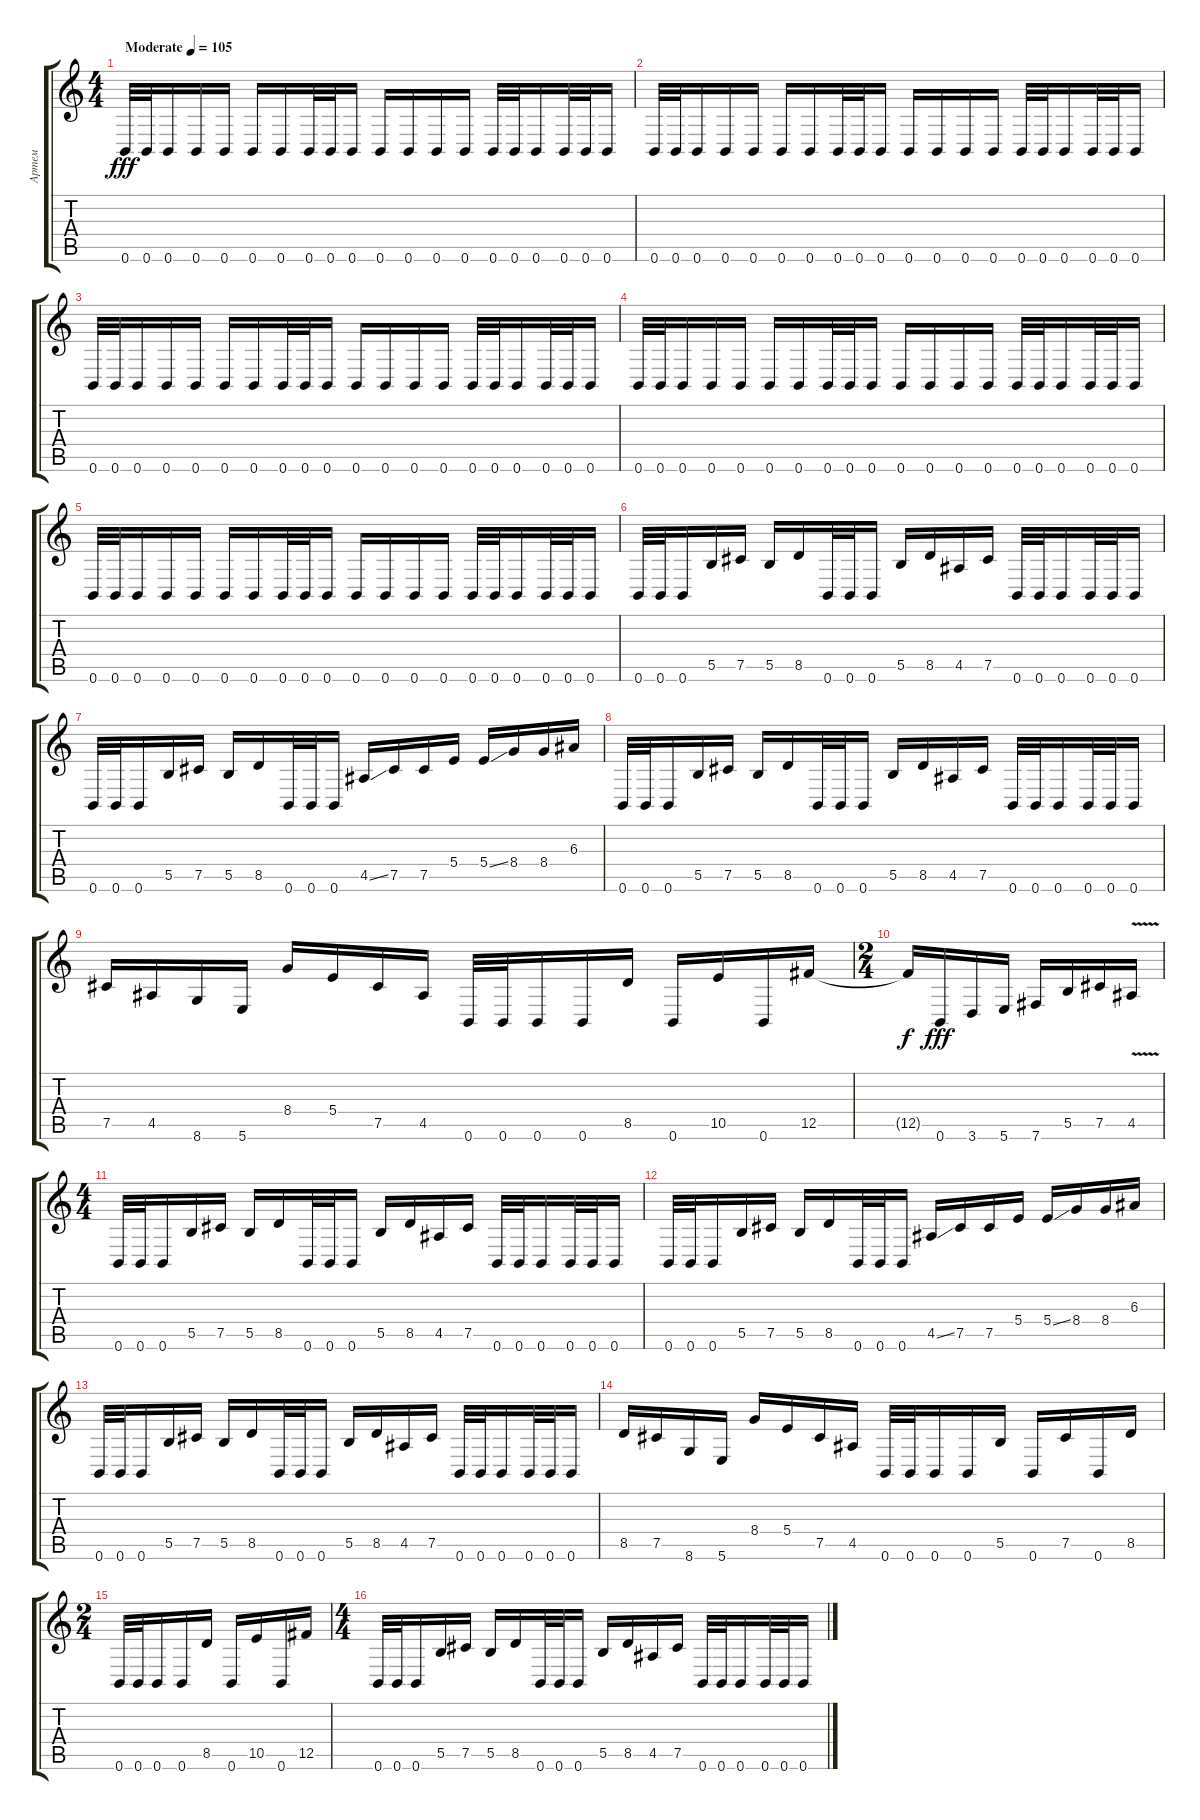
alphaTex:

\track ("Артем" "Артем") {instrument overdrivenguitar}
\staff {score tabs}
\tuning (Db4 Ab3 E3 B2 Gb2 B1) {hide}
\ts (4 4)
\tempo (105 "Moderate")
\clef g2
\ks c
0.6.32{dy fff volume 0 instrument overdrivenguitar} 0.6.32{volume 13} 0.6.16 0.6.16 0.6.16 0.6.16 0.6.16 0.6.32 0.6.32 0.6.16 0.6.16 0.6.16 0.6.16 0.6.16 0.6.32 0.6.32 0.6.16 0.6.32 0.6.32 0.6.16 |
0.6.32 0.6.32 0.6.16 0.6.16 0.6.16 0.6.16 0.6.16 0.6.32 0.6.32 0.6.16 0.6.16 0.6.16 0.6.16 0.6.16 0.6.32 0.6.32 0.6.16 0.6.32 0.6.32 0.6.16 |
0.6.32 0.6.32 0.6.16 0.6.16 0.6.16 0.6.16 0.6.16 0.6.32 0.6.32 0.6.16 0.6.16 0.6.16 0.6.16 0.6.16 0.6.32 0.6.32 0.6.16 0.6.32 0.6.32 0.6.16 |
0.6.32 0.6.32 0.6.16 0.6.16 0.6.16 0.6.16 0.6.16 0.6.32 0.6.32 0.6.16 0.6.16 0.6.16 0.6.16 0.6.16 0.6.32 0.6.32 0.6.16 0.6.32 0.6.32 0.6.16 |
0.6.32 0.6.32 0.6.16 0.6.16 0.6.16 0.6.16 0.6.16 0.6.32 0.6.32 0.6.16 0.6.16 0.6.16 0.6.16 0.6.16 0.6.32 0.6.32 0.6.16 0.6.32 0.6.32 0.6.16 |
0.6.32 0.6.32 0.6.16 5.5.16 7.5.16 5.5.16 8.5.16 0.6.32 0.6.32 0.6.16 5.5.16 8.5.16 4.5.16 7.5.16 0.6.32 0.6.32 0.6.16 0.6.32 0.6.32 0.6.16 |
0.6.32 0.6.32 0.6.16 5.5.16 7.5.16 5.5.16 8.5.16 0.6.32 0.6.32 0.6.16 4.5{ss}.16 7.5.16 7.5.16 5.4.16 5.4{ss}.16 8.4.16 8.4.16 6.3.16 |
0.6.32 0.6.32 0.6.16 5.5.16 7.5.16 5.5.16 8.5.16 0.6.32 0.6.32 0.6.16 5.5.16 8.5.16 4.5.16 7.5.16 0.6.32 0.6.32 0.6.16 0.6.32 0.6.32 0.6.16 |
7.5.16 4.5.16 8.6.16 5.6.16 8.4.16 5.4.16 7.5.16 4.5.16 0.6.32 0.6.32 0.6.16 0.6.16 8.5.16 0.6.16 10.5.16 0.6.16 12.5.16 |
\ts (2 4)
12.5{t}.16{dy f} 0.6.16{dy fff} 3.6.16 5.6.16 7.6.16 5.5.16 7.5.16 4.5{v}.16 |
\ts (4 4)
0.6.32 0.6.32 0.6.16 5.5.16 7.5.16 5.5.16 8.5.16 0.6.32 0.6.32 0.6.16 5.5.16 8.5.16 4.5.16 7.5.16 0.6.32 0.6.32 0.6.16 0.6.32 0.6.32 0.6.16 |
0.6.32 0.6.32 0.6.16 5.5.16 7.5.16 5.5.16 8.5.16 0.6.32 0.6.32 0.6.16 4.5{ss}.16 7.5.16 7.5.16 5.4.16 5.4{ss}.16 8.4.16 8.4.16 6.3.16 |
0.6.32 0.6.32 0.6.16 5.5.16 7.5.16 5.5.16 8.5.16 0.6.32 0.6.32 0.6.16 5.5.16 8.5.16 4.5.16 7.5.16 0.6.32 0.6.32 0.6.16 0.6.32 0.6.32 0.6.16 |
8.5.16 7.5.16 8.6.16 5.6.16 8.4.16 5.4.16 7.5.16 4.5.16 0.6.32 0.6.32 0.6.16 0.6.16 5.5.16 0.6.16 7.5.16 0.6.16 8.5.16 |
\ts (2 4)
0.6.32 0.6.32 0.6.16 0.6.16 8.5.16 0.6.16 10.5.16 0.6.16 12.5.16 |
\ts (4 4)
0.6.32 0.6.32 0.6.16 5.5.16 7.5.16 5.5.16 8.5.16 0.6.32 0.6.32 0.6.16 5.5.16 8.5.16 4.5.16 7.5.16 0.6.32 0.6.32 0.6.16 0.6.32 0.6.32 0.6.16
